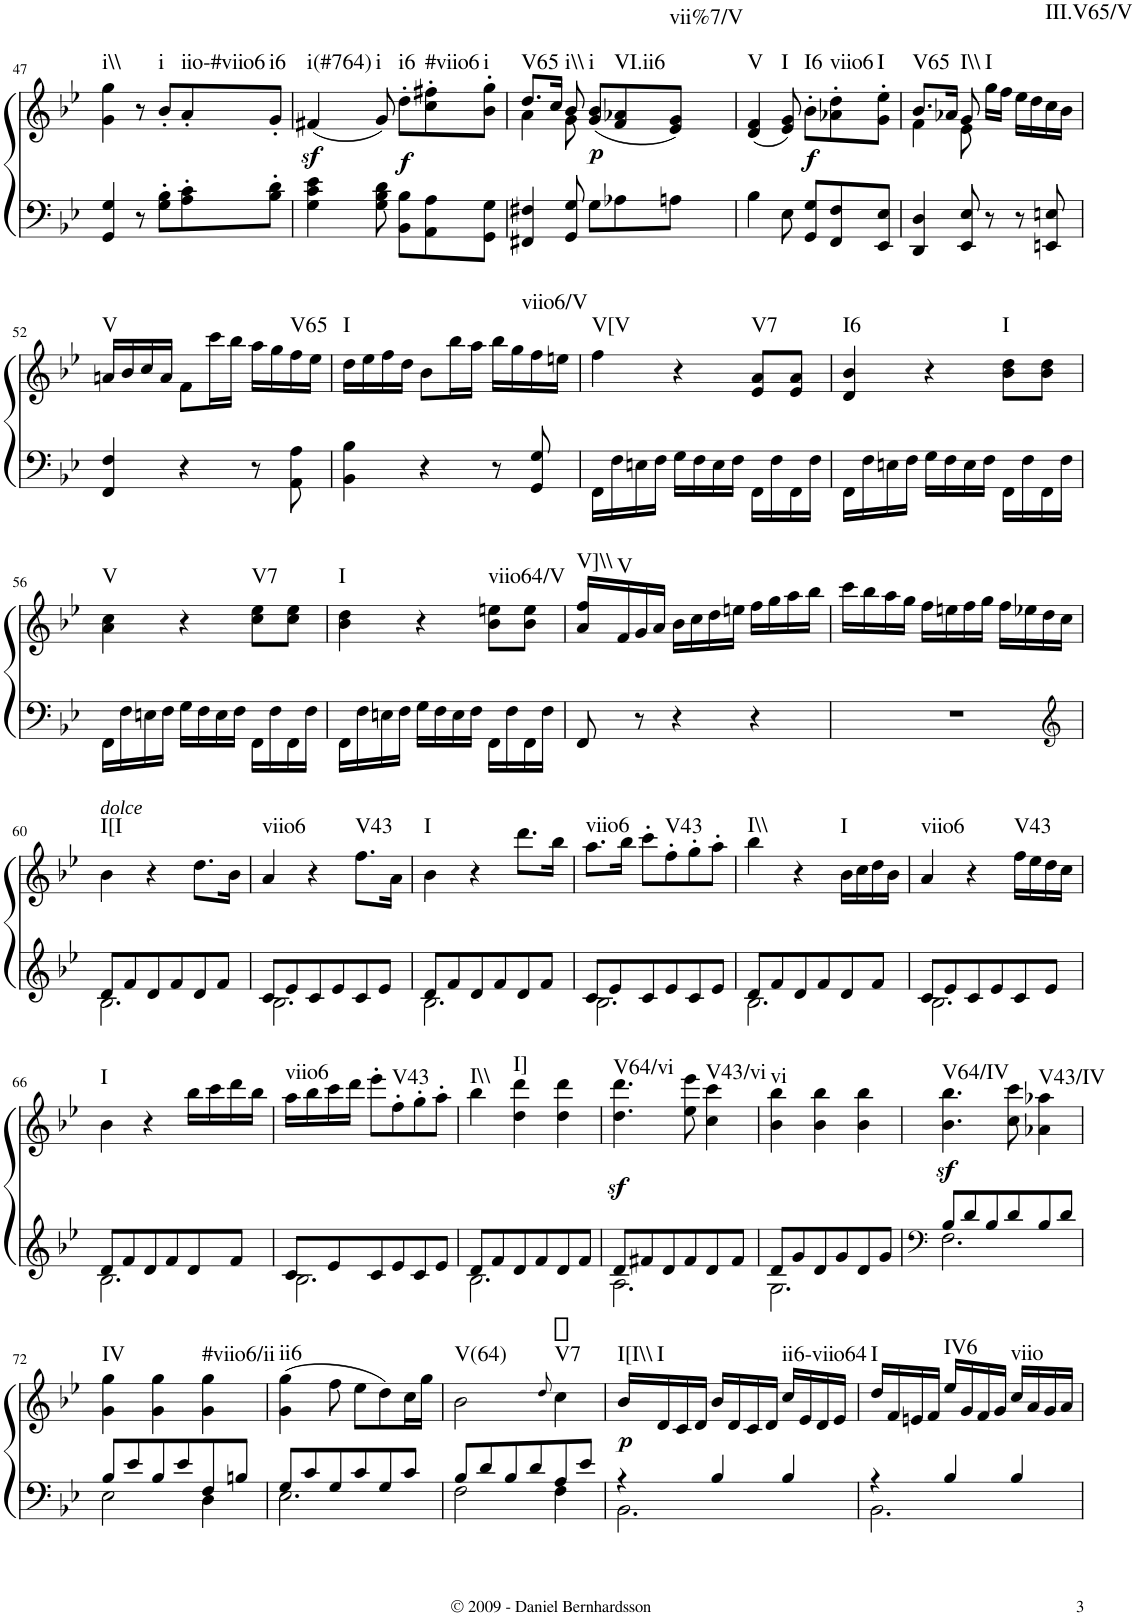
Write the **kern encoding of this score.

**kern	**kern	**dynam	**harte
*part1	*part1	*part1	*part1
*staff2	*staff1	*staff1/2	*
*I"Piano	*	*	*
*I'Pno.	*	*	*
!!LO:PB:g=z
*clefF4	*clefG2	*	*
*k[b-e-]	*k[b-e-]	*	*
*B-:	*B-:	*	*
*M3/4	*M3/4	*	*
=47	=47	=47	=47
!	!	!	!LO:H:kt=i\\
4GG/ 4G/	4g\ 4gg\	.	N
8r	8r	.	.
!	!	!	!LO:H:kt=i
8G\' 8B-\'L	8b-'/L	.	N
!	!	!	!LO:H:kt=iio-#viio6
8A\' 8c\'	8a'/	.	N
!	!	!	!LO:H:kt=i6
8B-\' 8d\'J	8g'/J	.	N
=48	=48	=48	=48
!	!	!LO:DY:b	!LO:H:kt=i(#764)
4G\ 4c\ 4e-\	(4f#X/	sf	N
!	!	!	!LO:H:kt=i
8G\ 8B-\ 8d\	8g/)	.	N
!	!	!LO:DY:b	!LO:H:kt=i6
8BB-\ 8B-\L	8dd'\L	f	N
!	!	!	!LO:H:kt=#viio6
8AA\ 8A\	8cc\' 8ff#X\'	.	N
!	!	!	!LO:H:kt=i
8GG\ 8G\J	8b-\' 8gg\'J	.	N
=49	=49	=49	=49
*	*^	*	*
!	!	!	!	!LO:H:kt=V65
4FF#X/ 4F#X/	8.dd/L	4a\	.	N
.	16cc/Jk	.	.	.
!	!	!	!	!LO:H:kt=i\\
8GG/ 8G/	8b-/	8g\	.	N
!	!	!	!LO:DY:b	!LO:H:kt=i
8G\L	(8g/ 8b-/L	8ryy	p	N
!	!	!	!	!LO:H:kt=VI.ii6
8A-X\	8f/ 8a-X/	4ryy	.	N
!	!	!	!	!LO:H:kt=vii%7/V
8An\J	8e-/ 8g/J)	.	.	N
*	*v	*v	*	*
=50	=50	=50	=50
!	!	!	!LO:H:kt=V
4B-\	(4d/ 4f/	.	N
!	!	!	!LO:H:kt=I
8E-\	8e-/ 8g/)	.	N
!	!	!LO:DY:b	!LO:H:kt=I6
8GG/ 8G/L	8b-'\L	f	N
!	!	!	!LO:H:kt=viio6
8FF/ 8F/	8a-X\' 8dd\'	.	N
!	!	!	!LO:H:kt=I
8EE-/ 8E-/J	8g\' 8ee-\'J	.	N
=51	=51	=51	=51
*	*^	*	*
!	!	!	!	!LO:H:kt=V65
4DD/ 4D/	8.b-/L	4f\	.	N
.	16a-X/Jk	.	.	.
!	!	!	!	!LO:H:kt=I\\
8EE-/ 8E-/	8g/	8e-\	.	N
!	!	!	!	!LO:H:kt=I
8r	16gg\LL	8ryy	.	N
.	16ff\JJ	.	.	.
8r	16ee-\LL	4ryy	.	.
.	16dd\	.	.	.
!	!	!	!	!LO:H:kt=III.V65/V
8EEn/ 8En/	16cc\	.	.	N
.	16b-\JJ	.	.	.
*	*v	*v	*	*
!!LO:LB:g=z
=52	=52	=52	=52
!	!	!	!LO:H:kt=V
4FF/ 4F/	16an/LL	.	N
.	16b-/	.	.
.	16cc/	.	.
.	16a/JJ	.	.
4r	8f\L	.	.
.	16ccc\L	.	.
.	16bb-\JJ	.	.
8r	16aa\LL	.	.
.	16gg\	.	.
!	!	!	!LO:H:kt=V65
8AA\ 8A\	16ff\	.	N
.	16ee-\JJ	.	.
=53	=53	=53	=53
!	!	!	!LO:H:kt=I
4BB-\ 4B-\	16dd\LL	.	N
.	16ee-\	.	.
.	16ff\	.	.
.	16dd\JJ	.	.
4r	8b-\L	.	.
.	16bb-\L	.	.
.	16aa\JJ	.	.
8r	16bb-\LL	.	.
.	16gg\	.	.
!	!	!	!LO:H:kt=viio6/V
8GG/ 8G/	16ff\	.	N
.	16een\JJ	.	.
=54	=54	=54	=54
!	!	!	!LO:H:kt=V[V
16FF\LL	4ff\	.	N
16F\	.	.	.
16En\	.	.	.
16F\JJ	.	.	.
16G\LL	4r	.	.
16F\	.	.	.
16E\	.	.	.
16F\JJ	.	.	.
!	!	!	!LO:H:kt=V7
16FF\LL	8e-/ 8a/L	.	N
16F\	.	.	.
16FF\	8e-/ 8a/J	.	.
16F\JJ	.	.	.
=55	=55	=55	=55
!	!	!	!LO:H:kt=I6
16FF\LL	4d/ 4b-/	.	N
16F\	.	.	.
16En\	.	.	.
16F\JJ	.	.	.
16G\LL	4r	.	.
16F\	.	.	.
16E\	.	.	.
16F\JJ	.	.	.
!	!	!	!LO:H:kt=I
16FF\LL	8b-\ 8dd\L	.	N
16F\	.	.	.
16FF\	8b-\ 8dd\J	.	.
16F\JJ	.	.	.
!!LO:LB:g=z
=56	=56	=56	=56
!	!	!	!LO:H:kt=V
16FF\LL	4a\ 4cc\	.	N
16F\	.	.	.
16En\	.	.	.
16F\JJ	.	.	.
16G\LL	4r	.	.
16F\	.	.	.
16E\	.	.	.
16F\JJ	.	.	.
!	!	!	!LO:H:kt=V7
16FF\LL	8cc\ 8ee-\L	.	N
16F\	.	.	.
16FF\	8cc\ 8ee-\J	.	.
16F\JJ	.	.	.
=57	=57	=57	=57
!	!	!	!LO:H:kt=I
16FF\LL	4b-\ 4dd\	.	N
16F\	.	.	.
16En\	.	.	.
16F\JJ	.	.	.
16G\LL	4r	.	.
16F\	.	.	.
16E\	.	.	.
16F\JJ	.	.	.
!	!	!	!LO:H:kt=viio64/V
16FF\LL	8b-\ 8een\L	.	N
16F\	.	.	.
16FF\	8b-\ 8ee\J	.	.
16F\JJ	.	.	.
=58	=58	=58	=58
!	!	!	!LO:H:kt=V]\\
8FF/	16a/ 16ff/LL	.	N
!	!	!	!LO:H:kt=V
.	16f/	.	N
8r	16g/	.	.
.	16a/JJ	.	.
4r	16b-\LL	.	.
.	16cc\	.	.
.	16dd\	.	.
.	16een\JJ	.	.
4r	16ff\LL	.	.
.	16gg\	.	.
.	16aa\	.	.
.	16bb-\JJ	.	.
=59	=59	=59	=59
2.r	16ccc\LL	.	.
.	16bb-\	.	.
.	16aa\	.	.
.	16gg\JJ	.	.
.	16ff\LL	.	.
.	16een\	.	.
.	16ff\	.	.
.	16gg\JJ	.	.
.	16ff\LL	.	.
.	16ee-X\	.	.
.	16dd\	.	.
*clefG2	*	*	*
.	16cc\JJ	.	.
!!LO:LB:g=z
=60	=60	=60	=60
*^	*	*	*
!	!	!LO:TX:a:i:t=dolce	!	!LO:H:kt=I[I
8d/L	2.B-\	4b-\	.	N
8f/	.	.	.	.
8d/	.	4r	.	.
8f/	.	.	.	.
8d/	.	8.dd\L	.	.
8f/J	.	.	.	.
.	.	16b-\Jk	.	.
=61	=61	=61	=61	=61
!	!	!	!	!LO:H:kt=viio6
8c/L	2.B-\	4a/	.	N
8e-/	.	.	.	.
8c/	.	4r	.	.
8e-/	.	.	.	.
!	!	!	!	!LO:H:kt=V43
8c/	.	8.ff\L	.	N
8e-/J	.	.	.	.
.	.	16a\Jk	.	.
=62	=62	=62	=62	=62
!	!	!	!	!LO:H:kt=I
8d/L	2.B-\	4b-\	.	N
8f/	.	.	.	.
8d/	.	4r	.	.
8f/	.	.	.	.
8d/	.	8.ddd\L	.	.
8f/J	.	.	.	.
.	.	16bb-\Jk	.	.
=63	=63	=63	=63	=63
!	!	!	!	!LO:H:kt=viio6
8c/L	2.B-\	8.aa\L	.	N
8e-/	.	.	.	.
.	.	16bb-\Jk	.	.
8c/	.	8ccc'\L	.	.
!	!	!	!	!LO:H:kt=V43
8e-/	.	8ff'\	.	N
8c/	.	8gg'\	.	.
8e-/J	.	8aa'\J	.	.
=64	=64	=64	=64	=64
!	!	!	!	!LO:H:kt=I\\
8d/L	2.B-\	4bb-\	.	N
8f/	.	.	.	.
8d/	.	4r	.	.
8f/	.	.	.	.
!	!	!	!	!LO:H:kt=I
8d/	.	16b-\LL	.	N
.	.	16cc\	.	.
8f/J	.	16dd\	.	.
.	.	16b-\JJ	.	.
=65	=65	=65	=65	=65
!	!	!	!	!LO:H:kt=viio6
8c/L	2.B-\	4a/	.	N
8e-/	.	.	.	.
8c/	.	4r	.	.
8e-/	.	.	.	.
!	!	!	!	!LO:H:kt=V43
8c/	.	16ff\LL	.	N
.	.	16ee-\	.	.
8e-/J	.	16dd\	.	.
.	.	16cc\JJ	.	.
!!LO:LB:g=z
=66	=66	=66	=66	=66
!	!	!	!	!LO:H:kt=I
8d/L	2.B-\	4b-\	.	N
8f/	.	.	.	.
8d/	.	4r	.	.
8f/	.	.	.	.
8d/	.	16bb-\LL	.	.
.	.	16ccc\	.	.
8f/J	.	16ddd\	.	.
.	.	16bb-\JJ	.	.
=67	=67	=67	=67	=67
!	!	!	!	!LO:H:kt=viio6
8c/L	2.B-\	16aa\LL	.	N
.	.	16bb-\	.	.
8e-/	.	16ccc\	.	.
.	.	16ddd\JJ	.	.
8c/	.	8eee-'\L	.	.
!	!	!	!	!LO:H:kt=V43
8e-/	.	8ff'\	.	N
8c/	.	8gg'\	.	.
8e-/J	.	8aa'\J	.	.
=68	=68	=68	=68	=68
!	!	!	!	!LO:H:kt=I\\
8d/L	2.B-\	4bb-\	.	N
8f/	.	.	.	.
!	!	!	!	!LO:H:kt=I]
8d/	.	4dd\ 4ddd\	.	N
8f/	.	.	.	.
8d/	.	4dd\ 4ddd\	.	.
8f/J	.	.	.	.
=69	=69	=69	=69	=69
!	!	!	!LO:DY:b	!LO:H:kt=V64/vi
8d/L	2.A\	4.dd\ 4.ddd\	sf	N
8f#X/	.	.	.	.
8d/	.	.	.	.
8f#/	.	8ee-\ 8eee-\	.	.
!	!	!	!	!LO:H:kt=V43/vi
8d/	.	4cc\ 4ccc\	.	N
8f#/J	.	.	.	.
=70	=70	=70	=70	=70
!	!	!	!	!LO:H:kt=vi
8d/L	2.G\	4b-\ 4bb-\	.	N
8g/	.	.	.	.
8d/	.	4b-\ 4bb-\	.	.
8g/	.	.	.	.
8d/	.	4b-\ 4bb-\	.	.
8g/J	.	.	.	.
=71	=71	=71	=71	=71
*clefF4	*	*	*	*
!	!	!	!LO:DY:b	!LO:H:kt=V64/IV
8B-/L	2.F\	4.b-\ 4.bb-\	sf	N
8d/	.	.	.	.
8B-/	.	.	.	.
8d/	.	8cc\ 8ccc\	.	.
!	!	!	!	!LO:H:kt=V43/IV
8B-/	.	4a-X\ 4aa-X\	.	N
8d/J	.	.	.	.
!!LO:LB:g=z
=72	=72	=72	=72	=72
!	!	!	!	!LO:H:kt=IV
8B-/L	2E-\	4g\ 4gg\	.	N
8e-/	.	.	.	.
8B-/	.	4g\ 4gg\	.	.
8e-/	.	.	.	.
!	!	!	!	!LO:H:kt=#viio6/ii
8F/	4D\	4g\ 4gg\	.	N
8Bn/J	.	.	.	.
=73	=73	=73	=73	=73
!	!	!	!	!LO:H:kt=ii6
8G/L	2.E-\	(4g\ 4gg\	.	N
8c/	.	.	.	.
8G/	.	8ff\	.	.
8c/	.	8ee-\L	.	.
8G/	.	8dd\)	.	.
8c/J	.	16cc\L	.	.
.	.	16gg\JJ	.	.
=74	=74	=74	=74	=74
!	!	!	!	!LO:H:kt=V(64)
8B-/L	2F\	2b-\	.	N
8d/	.	.	.	.
8B-/	.	.	.	.
8d/	.	.	.	.
.	.	8qdd/	.	.
!	!	!	!	!LO:H:kt=V7
8A/	4F\	4cc\	.	N
8e-/J	.	.	.	.
=75	=75	=75	=75	=75
!	!	!	!LO:DY:b	!LO:H:kt=I[I\\
4r	2.BB-\	16b-/LL	p	N
!	!	!	!	!LO:H:kt=I
.	.	16d/	.	N
.	.	16c/	.	.
.	.	16d/JJ	.	.
4B-/	.	16b-/LL	.	.
.	.	16d/	.	.
.	.	16c/	.	.
.	.	16d/JJ	.	.
!	!	!	!	!LO:H:kt=ii6-viio64
4B-/	.	16cc/LL	.	N
.	.	16e-/	.	.
.	.	16d/	.	.
.	.	16e-/JJ	.	.
=76	=76	=76	=76	=76
!	!	!	!	!LO:H:kt=I
4r	2.BB-\	16dd/LL	.	N
.	.	16f/	.	.
.	.	16en/	.	.
.	.	16f/JJ	.	.
!	!	!	!	!LO:H:kt=IV6
4B-/	.	16ee-/LL	.	N
.	.	16g/	.	.
.	.	16f/	.	.
.	.	16g/JJ	.	.
!	!	!	!	!LO:H:kt=viio
4B-/	.	16cc/LL	.	N
.	.	16a/	.	.
.	.	16g/	.	.
.	.	16a/JJ	.	.
*v	*v	*	*	*
=	=	=	=
*-	*-	*-	*-
